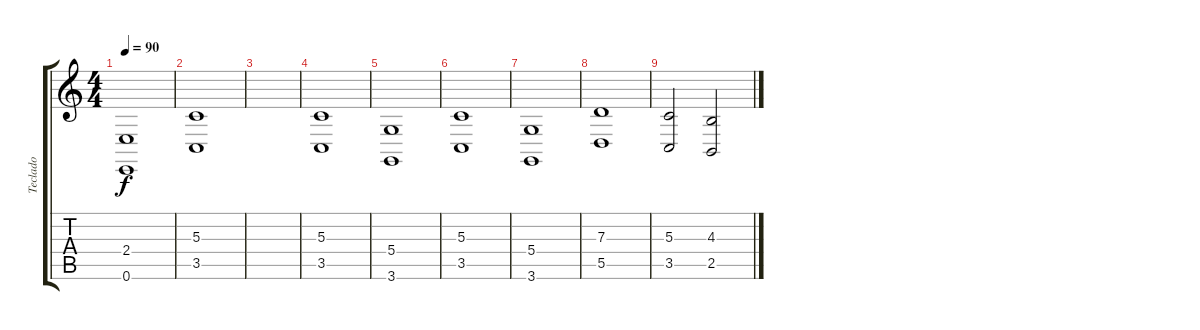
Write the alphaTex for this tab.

\track ("Teclado" "Teclado") {instrument synthvoice}
\staff {score tabs}
\tuning (E4 B3 G3 D3 A2 E2) {hide}
\ts (4 4)
\tempo 90
\clef g2
\ks c
(2.4 0.6).1{dy f} |
(5.3 3.5).1 |
|
(5.3 3.5).1 |
(5.4 3.6).1 |
(5.3 3.5).1 |
(5.4 3.6).1 |
(7.3 5.5).1 |
(5.3 3.5).2 (4.3 2.5).2
